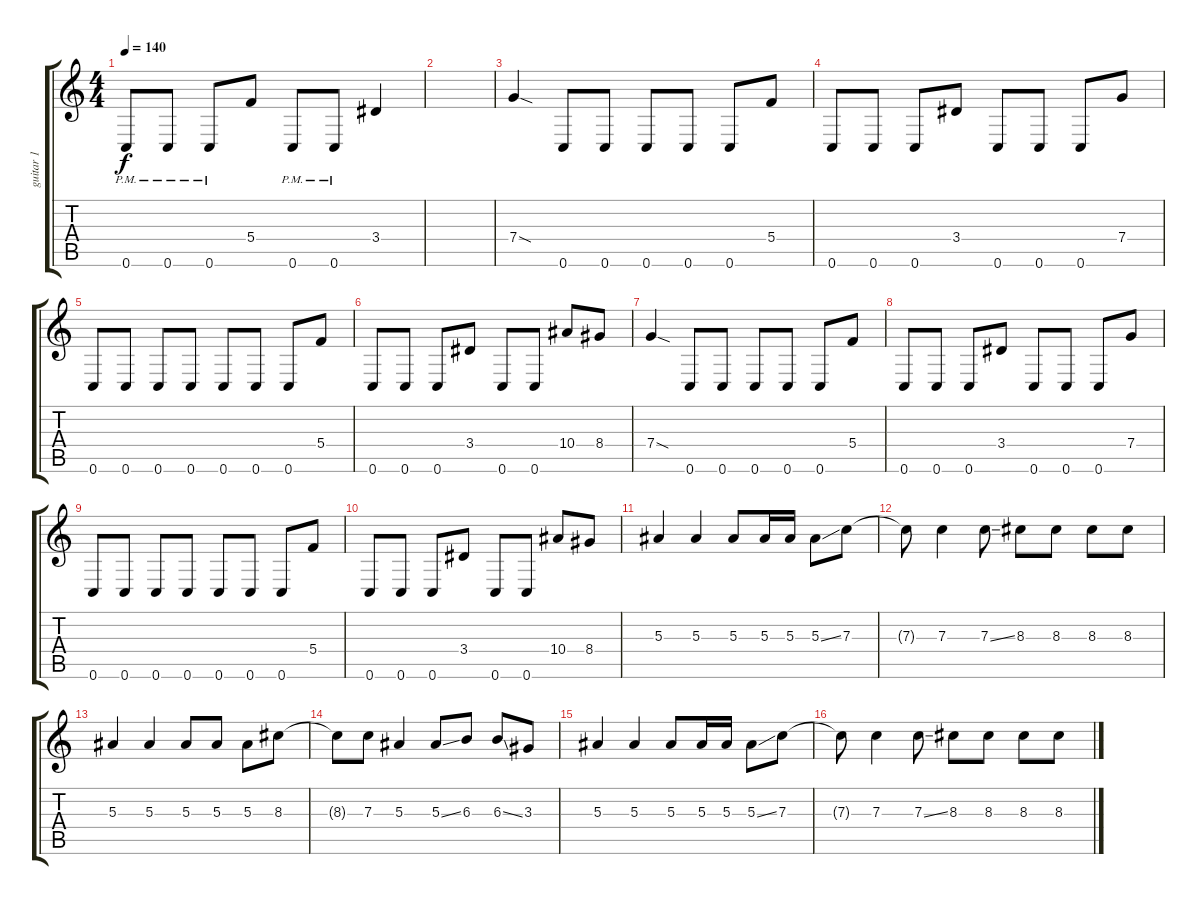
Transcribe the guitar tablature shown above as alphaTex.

\track ("guitar 1" "guitar 1") {instrument distortionguitar}
\staff {score tabs}
\tuning (D4 A3 F3 C3 G2 C2) {hide}
\ts (4 4)
\tempo 140
\clef g2
\ks c
0.6{pm}.8{dy f} 0.6{pm}.8 0.6{pm}.8 5.4.8 0.6{pm}.8 0.6{pm}.8 3.4.4 |
|
7.4{sod}.4 0.6.8 0.6.8 0.6.8 0.6.8 0.6.8 5.4.8 |
0.6.8 0.6.8 0.6.8 3.4.8 0.6.8 0.6.8 0.6.8 7.4.8 |
0.6.8 0.6.8 0.6.8 0.6.8 0.6.8 0.6.8 0.6.8 5.4.8 |
0.6.8 0.6.8 0.6.8 3.4.8 0.6.8 0.6.8 10.4.8 8.4.8 |
7.4{sod}.4 0.6.8 0.6.8 0.6.8 0.6.8 0.6.8 5.4.8 |
0.6.8 0.6.8 0.6.8 3.4.8 0.6.8 0.6.8 0.6.8 7.4.8 |
0.6.8 0.6.8 0.6.8 0.6.8 0.6.8 0.6.8 0.6.8 5.4.8 |
0.6.8 0.6.8 0.6.8 3.4.8 0.6.8 0.6.8 10.4.8 8.4.8 |
5.3.4 5.3.4 5.3.8 5.3.16 5.3.16 5.3{ss}.8 7.3.8 |
7.3{t}.8 7.3.4 7.3{ss}.8 8.3.8 8.3.8 8.3.8 8.3.8 |
5.3.4 5.3.4 5.3.8 5.3.8 5.3.8 8.3.8 |
8.3{t}.8 7.3.8 5.3.4 5.3{ss}.8 6.3.8 6.3{ss}.8 3.3.8 |
5.3.4 5.3.4 5.3.8 5.3.16 5.3.16 5.3{ss}.8 7.3.8 |
7.3{t}.8 7.3.4 7.3{ss}.8 8.3.8 8.3.8 8.3.8 8.3.8
